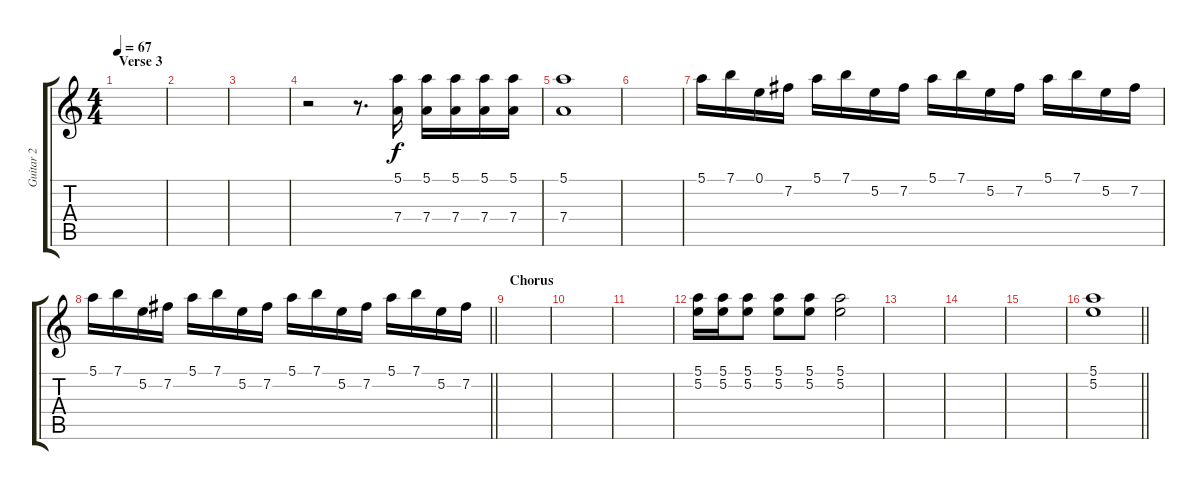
\track ("Guitar 2" "Guitar 2") {instrument distortionguitar}
\staff {score tabs}
\tuning (E4 B3 G3 D3 A2 D2) {hide}
\ts (4 4)
\section ("" "Verse 3")
\tempo 67
\clef g2
\ks c
|
|
|
r.2 r.8{d} (5.1 7.4).16 (5.1 7.4).16 (5.1 7.4).16 (5.1 7.4).16 (5.1 7.4).16 |
(5.1 7.4).1 |
|
5.1.16 7.1.16 0.1.16 7.2.16 5.1.16 7.1.16 5.2.16 7.2.16 5.1.16 7.1.16 5.2.16 7.2.16 5.1.16 7.1.16 5.2.16 7.2.16 |
\barLineRight lightlight
5.1.16 7.1.16 5.2.16 7.2.16 5.1.16 7.1.16 5.2.16 7.2.16 5.1.16 7.1.16 5.2.16 7.2.16 5.1.16 7.1.16 5.2.16 7.2.16 |
\section ("" "Chorus")
|
|
|
(5.1 5.2).16 (5.1 5.2).16 (5.1 5.2).8 (5.1 5.2).8 (5.1 5.2).8 (5.1 5.2).2 |
|
|
|
\barLineRight lightlight
(5.1 5.2).1{volume 0}
